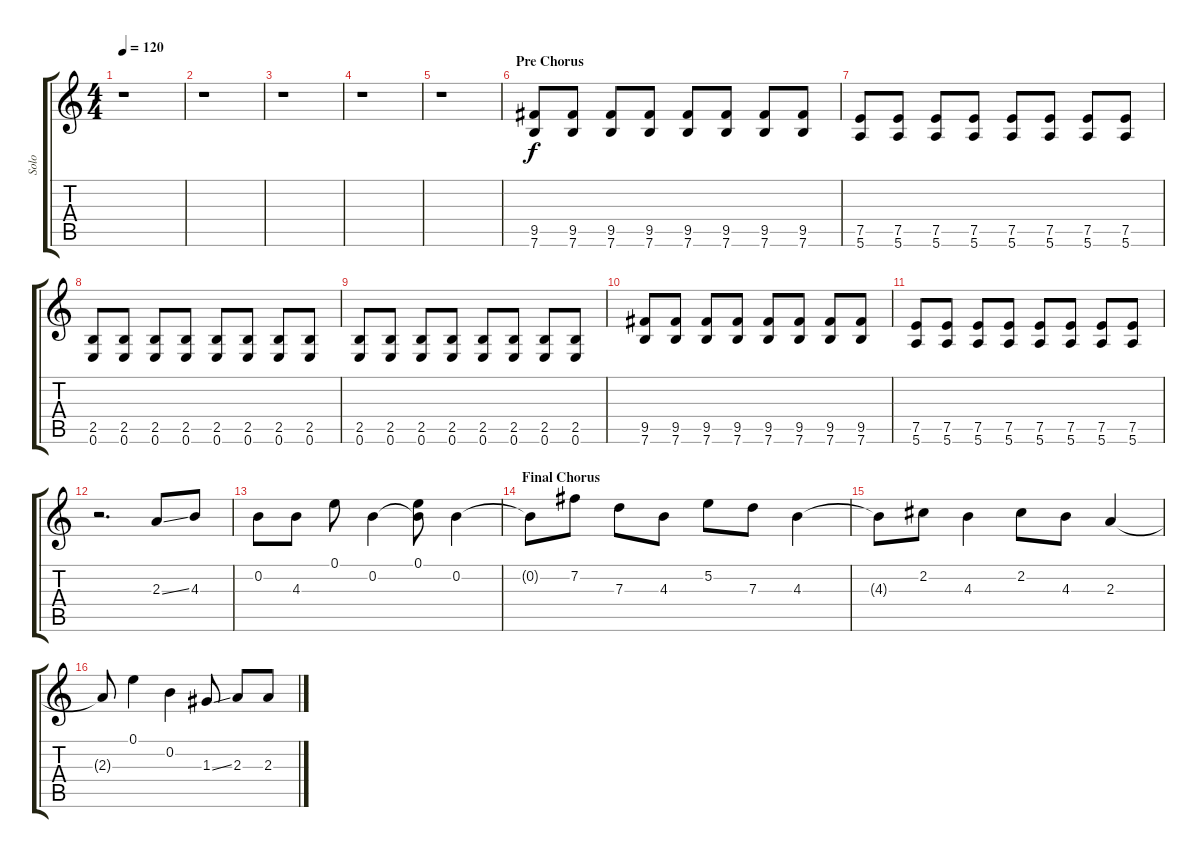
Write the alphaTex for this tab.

\track ("Solo" "Solo") {instrument distortionguitar}
\staff {score tabs}
\tuning (E4 B3 G3 D3 A2 E2) {hide}
\ts (4 4)
\tempo 120
\clef g2
\ks c
r.1{dy f} |
r.1 |
r.1 |
r.1 |
r.1 |
\section ("" "Pre Chorus")
(9.5 7.6).8{volume 6 instrument distortionguitar} (9.5 7.6).8{volume 6 instrument distortionguitar} (9.5 7.6).8{volume 6 instrument distortionguitar} (9.5 7.6).8{volume 6 instrument distortionguitar} (9.5 7.6).8{volume 6 instrument distortionguitar} (9.5 7.6).8{volume 6 instrument distortionguitar} (9.5 7.6).8{volume 6 instrument distortionguitar} (9.5 7.6).8{volume 6 instrument distortionguitar} |
(7.5 5.6).8{volume 6 instrument distortionguitar} (7.5 5.6).8{volume 6 instrument distortionguitar} (7.5 5.6).8{volume 6 instrument distortionguitar} (7.5 5.6).8{volume 6 instrument distortionguitar} (7.5 5.6).8{volume 6 instrument distortionguitar} (7.5 5.6).8{volume 6 instrument distortionguitar} (7.5 5.6).8{volume 6 instrument distortionguitar} (7.5 5.6).8{volume 6 instrument distortionguitar} |
(2.5 0.6).8{volume 6 instrument distortionguitar} (2.5 0.6).8{volume 6 instrument distortionguitar} (2.5 0.6).8{volume 6 instrument distortionguitar} (2.5 0.6).8{volume 6 instrument distortionguitar} (2.5 0.6).8{volume 6 instrument distortionguitar} (2.5 0.6).8{volume 6 instrument distortionguitar} (2.5 0.6).8{volume 6 instrument distortionguitar} (2.5 0.6).8{volume 6 instrument distortionguitar} |
(2.5 0.6).8{volume 6 instrument distortionguitar} (2.5 0.6).8{volume 6 instrument distortionguitar} (2.5 0.6).8{volume 6 instrument distortionguitar} (2.5 0.6).8{volume 6 instrument distortionguitar} (2.5 0.6).8{volume 6 instrument distortionguitar} (2.5 0.6).8{volume 6 instrument distortionguitar} (2.5 0.6).8{volume 6 instrument distortionguitar} (2.5 0.6).8{volume 6 instrument distortionguitar} |
(9.5 7.6).8{volume 6 instrument distortionguitar} (9.5 7.6).8{volume 6 instrument distortionguitar} (9.5 7.6).8{volume 6 instrument distortionguitar} (9.5 7.6).8{volume 6 instrument distortionguitar} (9.5 7.6).8{volume 6 instrument distortionguitar} (9.5 7.6).8{volume 6 instrument distortionguitar} (9.5 7.6).8{volume 6 instrument distortionguitar} (9.5 7.6).8{volume 6 instrument distortionguitar} |
(7.5 5.6).8{volume 6 instrument distortionguitar} (7.5 5.6).8{volume 6 instrument distortionguitar} (7.5 5.6).8{volume 6 instrument distortionguitar} (7.5 5.6).8{volume 6 instrument distortionguitar} (7.5 5.6).8{volume 6 instrument distortionguitar} (7.5 5.6).8{volume 6 instrument distortionguitar} (7.5 5.6).8{volume 6 instrument distortionguitar} (7.5 5.6).8{volume 6 instrument distortionguitar} |
r.2{d volume 13} 2.3{ss}.8 4.3.8 |
0.2.8 4.3.8 0.1.8 0.2.4 (0.1 0.2{t}).8 0.2.4 |
\section ("" "Final Chorus")
0.2{t}.8 7.2.8 7.3.8 4.3.8 5.2.8 7.3.8 4.3.4 |
4.3{t}.8 2.2.8 4.3.4 2.2.8 4.3.8 2.3.4 |
2.3{t}.8 0.1.4 0.2.4 1.3{ss}.8 2.3.8 2.3.8
